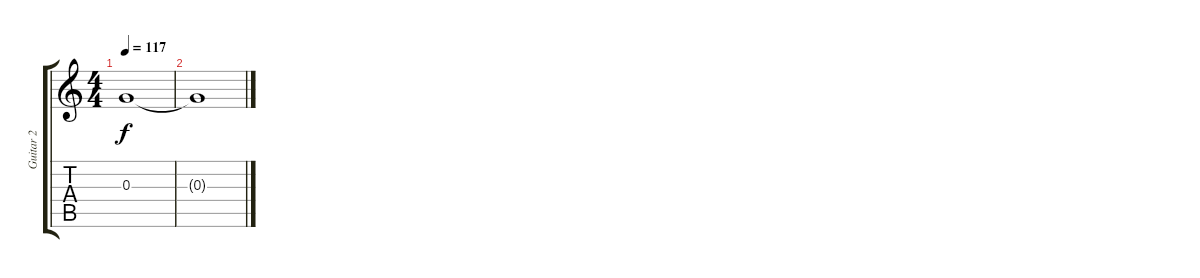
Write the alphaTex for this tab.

\track ("Guitar 2" "Guitar 2") {instrument electricguitarclean}
\staff {score tabs}
\tuning (E4 B3 G3 D3 A2 E2) {hide}
\ts (4 4)
\tempo 117
\clef g2
\ks c
0.3{t}.1{dy f} |
0.3{t}.1
